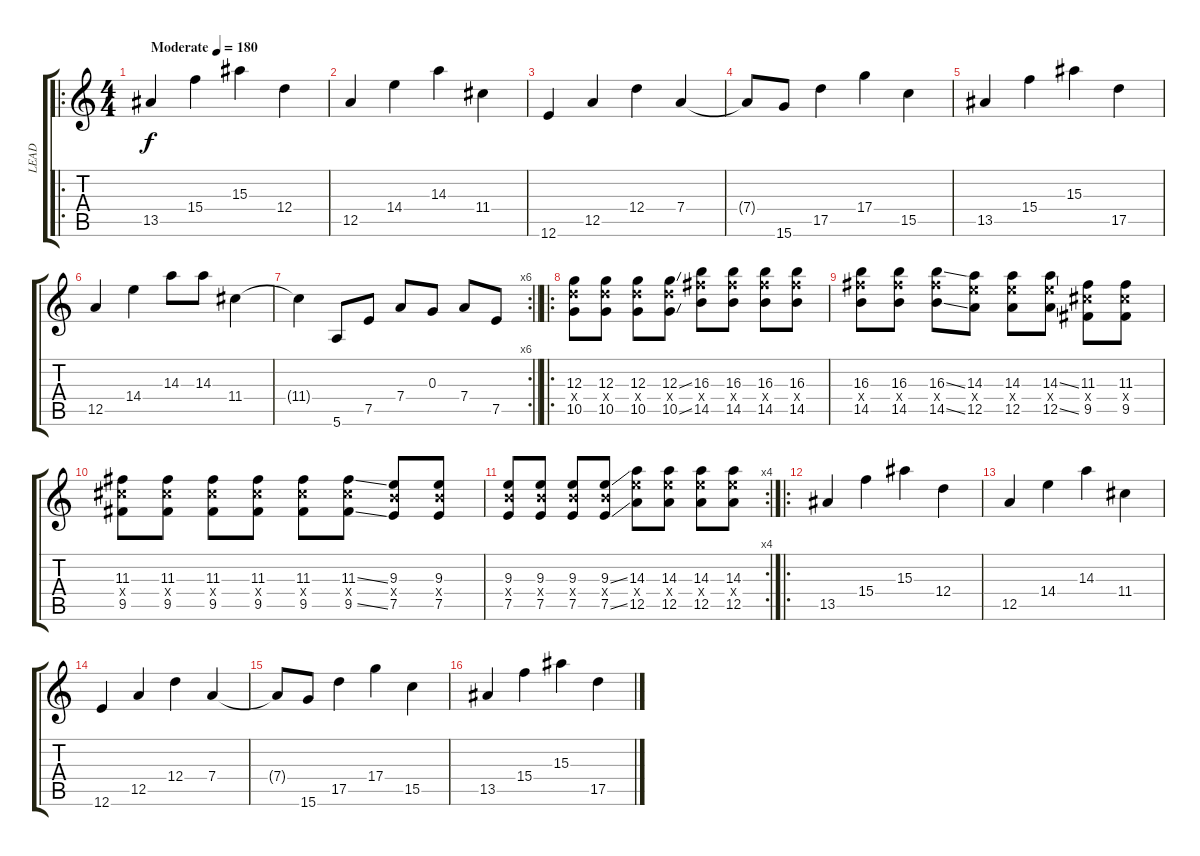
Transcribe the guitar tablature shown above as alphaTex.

\track ("LEAD" "LEAD") {instrument electricguitarmuted}
\staff {score tabs}
\tuning (E4 B3 G3 D3 A2 E2) {hide}
\ro
\ts (4 4)
\tempo (180 "Moderate")
\clef g2
\ks c
13.5.4{dy f instrument electricguitarmuted} 15.4.4 15.3.4 12.4.4 |
12.5.4 14.4.4 14.3.4 11.4.4 |
12.6.4 12.5.4 12.4.4 7.4.4 |
7.4{t}.8 15.6.8 17.5.4 17.4.4 15.5.4 |
13.5.4 15.4.4 15.3.4 17.5.4 |
12.5.4 14.4.4 14.3.8 14.3.8 11.4.4 |
\rc 6
\barLineRight lightlight
11.4{t}.4 5.6.8 7.5.8 7.4.8 0.3.8 7.4.8 7.5.8 |
\ro
(12.3 12.4{x} 10.5).8{instrument distortionguitar} (12.3 12.4{x} 10.5).8 (12.3 12.4{x} 10.5).8 (12.3{ss} 12.4{x} 10.5{ss}).8 (16.3 16.4{x} 14.5).8 (16.3 16.4{x} 14.5).8 (16.3 16.4{x} 14.5).8 (16.3 16.4{x} 14.5).8 |
(16.3 16.4{x} 14.5).8 (16.3 16.4{x} 14.5).8 (16.3{ss} 16.4{x} 14.5{ss}).8 (14.3 14.4{x} 12.5).8 (14.3 14.4{x} 12.5).8 (14.3{ss} 14.4{x} 12.5{ss}).8 (11.3 11.4{x} 9.5).8 (11.3 11.4{x} 9.5).8 |
(11.3 11.4{x} 9.5).8 (11.3 11.4{x} 9.5).8 (11.3 11.4{x} 9.5).8 (11.3 11.4{x} 9.5).8 (11.3 11.4{x} 9.5).8 (11.3{ss} 11.4{x} 9.5{ss}).8 (9.3 9.4{x} 7.5).8 (9.3 9.4{x} 7.5).8 |
\rc 4
(9.3 9.4{x} 7.5).8 (9.3 9.4{x} 7.5).8 (9.3 9.4{x} 7.5).8 (9.3{ss} 9.4{x} 7.5{ss}).8 (14.3 14.4{x} 12.5).8 (14.3 14.4{x} 12.5).8 (14.3 14.4{x} 12.5).8 (14.3 14.4{x} 12.5).8 |
\ro
13.5.4{instrument electricguitarmuted} 15.4.4 15.3.4 12.4.4 |
12.5.4 14.4.4 14.3.4 11.4.4 |
12.6.4 12.5.4 12.4.4 7.4.4 |
7.4{t}.8 15.6.8 17.5.4 17.4.4 15.5.4 |
13.5.4 15.4.4 15.3.4 17.5.4
